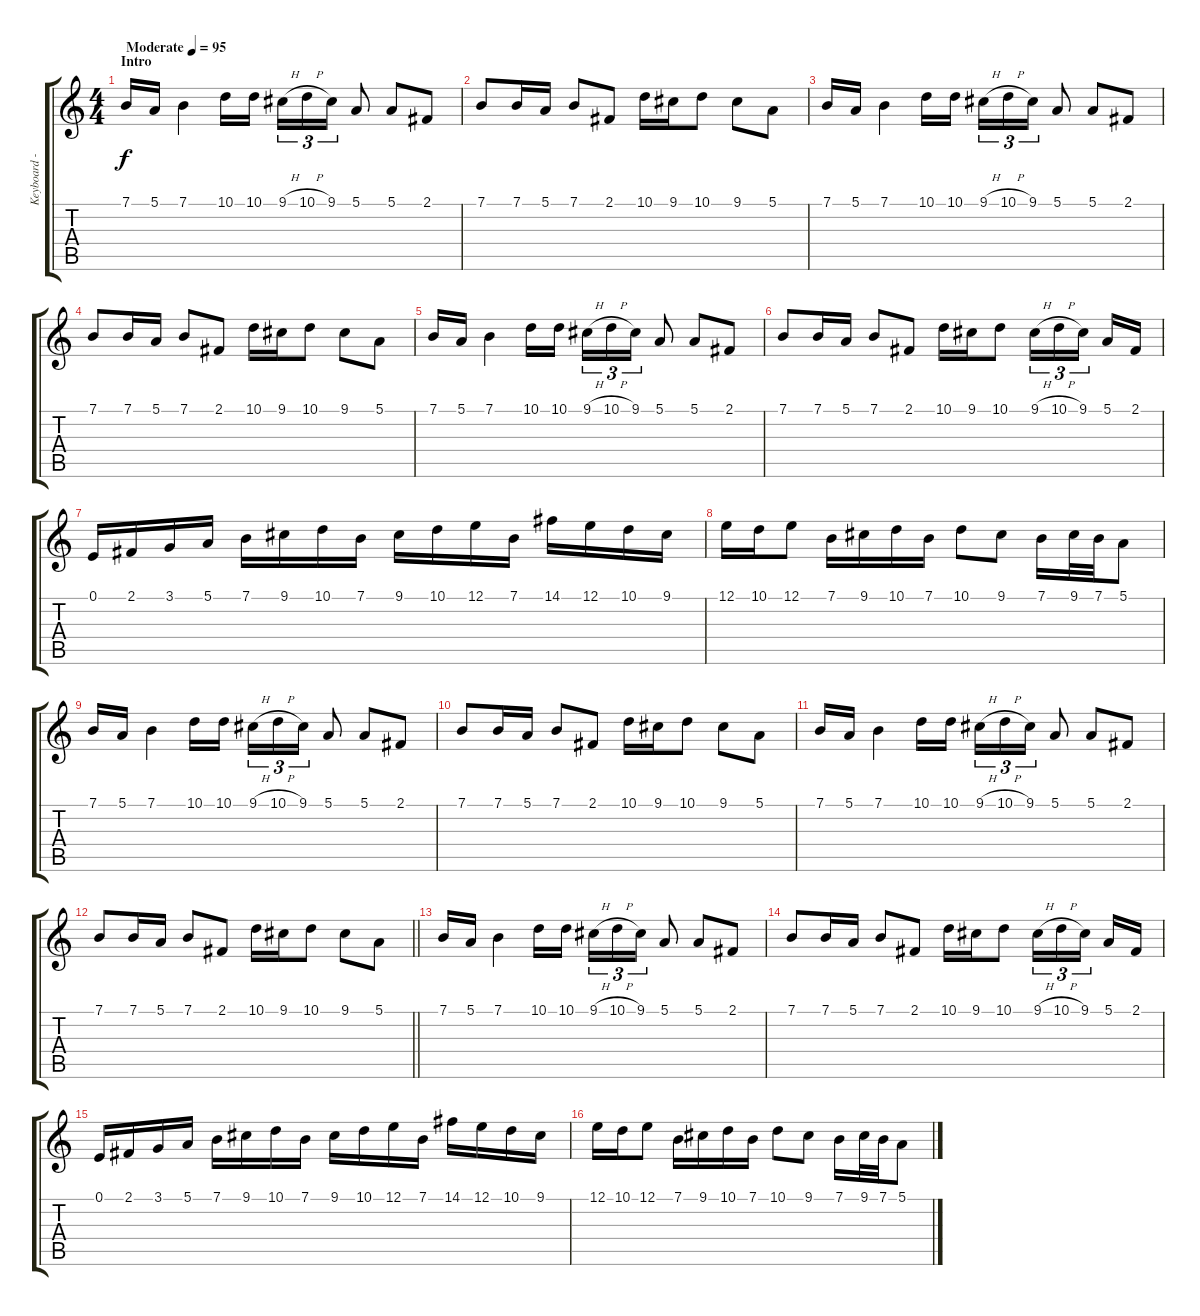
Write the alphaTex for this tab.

\track ("Keyboard - Lead (Miro)" "Keyboard -") {instrument flute}
\staff {score tabs}
\tuning (E4 B3 G3 D3 A2 E2) {hide}
\ts (4 4)
\section ("" "Intro")
\tempo (95 "Moderate")
\clef g2
\ks c
7.1.16{dy f instrument flute} 5.1.16 7.1.4 10.1.16 10.1.16 9.1{h}.16{tu (3 2)} 10.1{h}.16{tu (3 2)} 9.1.16{tu (3 2)} 5.1.8 5.1.8 2.1.8 |
7.1.8 7.1.16 5.1.16 7.1.8 2.1.8 10.1.16 9.1.16 10.1.8 9.1.8 5.1.8 |
7.1.16 5.1.16 7.1.4 10.1.16 10.1.16 9.1{h}.16{tu (3 2)} 10.1{h}.16{tu (3 2)} 9.1.16{tu (3 2)} 5.1.8 5.1.8 2.1.8 |
7.1.8 7.1.16 5.1.16 7.1.8 2.1.8 10.1.16 9.1.16 10.1.8 9.1.8 5.1.8 |
7.1.16 5.1.16 7.1.4 10.1.16 10.1.16 9.1{h}.16{tu (3 2)} 10.1{h}.16{tu (3 2)} 9.1.16{tu (3 2)} 5.1.8 5.1.8 2.1.8 |
7.1.8 7.1.16 5.1.16 7.1.8 2.1.8 10.1.16 9.1.16 10.1.8 9.1{h}.16{tu (3 2)} 10.1{h}.16{tu (3 2)} 9.1.16{tu (3 2) beam splitsecondary} 5.1.16 2.1.16 |
0.1.16 2.1.16 3.1.16 5.1.16 7.1.16 9.1.16 10.1.16 7.1.16 9.1.16 10.1.16 12.1.16 7.1.16 14.1.16 12.1.16 10.1.16 9.1.16 |
12.1.16 10.1.16 12.1.8 7.1.16 9.1.16 10.1.16 7.1.16 10.1.8 9.1.8 7.1.16 9.1.32 7.1.32 5.1.8 |
7.1.16 5.1.16 7.1.4 10.1.16 10.1.16 9.1{h}.16{tu (3 2)} 10.1{h}.16{tu (3 2)} 9.1.16{tu (3 2)} 5.1.8 5.1.8 2.1.8 |
7.1.8 7.1.16 5.1.16 7.1.8 2.1.8 10.1.16 9.1.16 10.1.8 9.1.8 5.1.8 |
7.1.16 5.1.16 7.1.4 10.1.16 10.1.16 9.1{h}.16{tu (3 2)} 10.1{h}.16{tu (3 2)} 9.1.16{tu (3 2)} 5.1.8 5.1.8 2.1.8 |
\barLineRight lightlight
7.1.8 7.1.16 5.1.16 7.1.8 2.1.8 10.1.16 9.1.16 10.1.8 9.1.8 5.1.8 |
7.1.16 5.1.16 7.1.4 10.1.16 10.1.16 9.1{h}.16{tu (3 2)} 10.1{h}.16{tu (3 2)} 9.1.16{tu (3 2)} 5.1.8 5.1.8 2.1.8 |
7.1.8 7.1.16 5.1.16 7.1.8 2.1.8 10.1.16 9.1.16 10.1.8 9.1{h}.16{tu (3 2)} 10.1{h}.16{tu (3 2)} 9.1.16{tu (3 2) beam splitsecondary} 5.1.16 2.1.16 |
0.1.16 2.1.16 3.1.16 5.1.16 7.1.16 9.1.16 10.1.16 7.1.16 9.1.16 10.1.16 12.1.16 7.1.16 14.1.16 12.1.16 10.1.16 9.1.16 |
12.1.16 10.1.16 12.1.8 7.1.16 9.1.16 10.1.16 7.1.16 10.1.8 9.1.8 7.1.16 9.1.32 7.1.32 5.1.8
